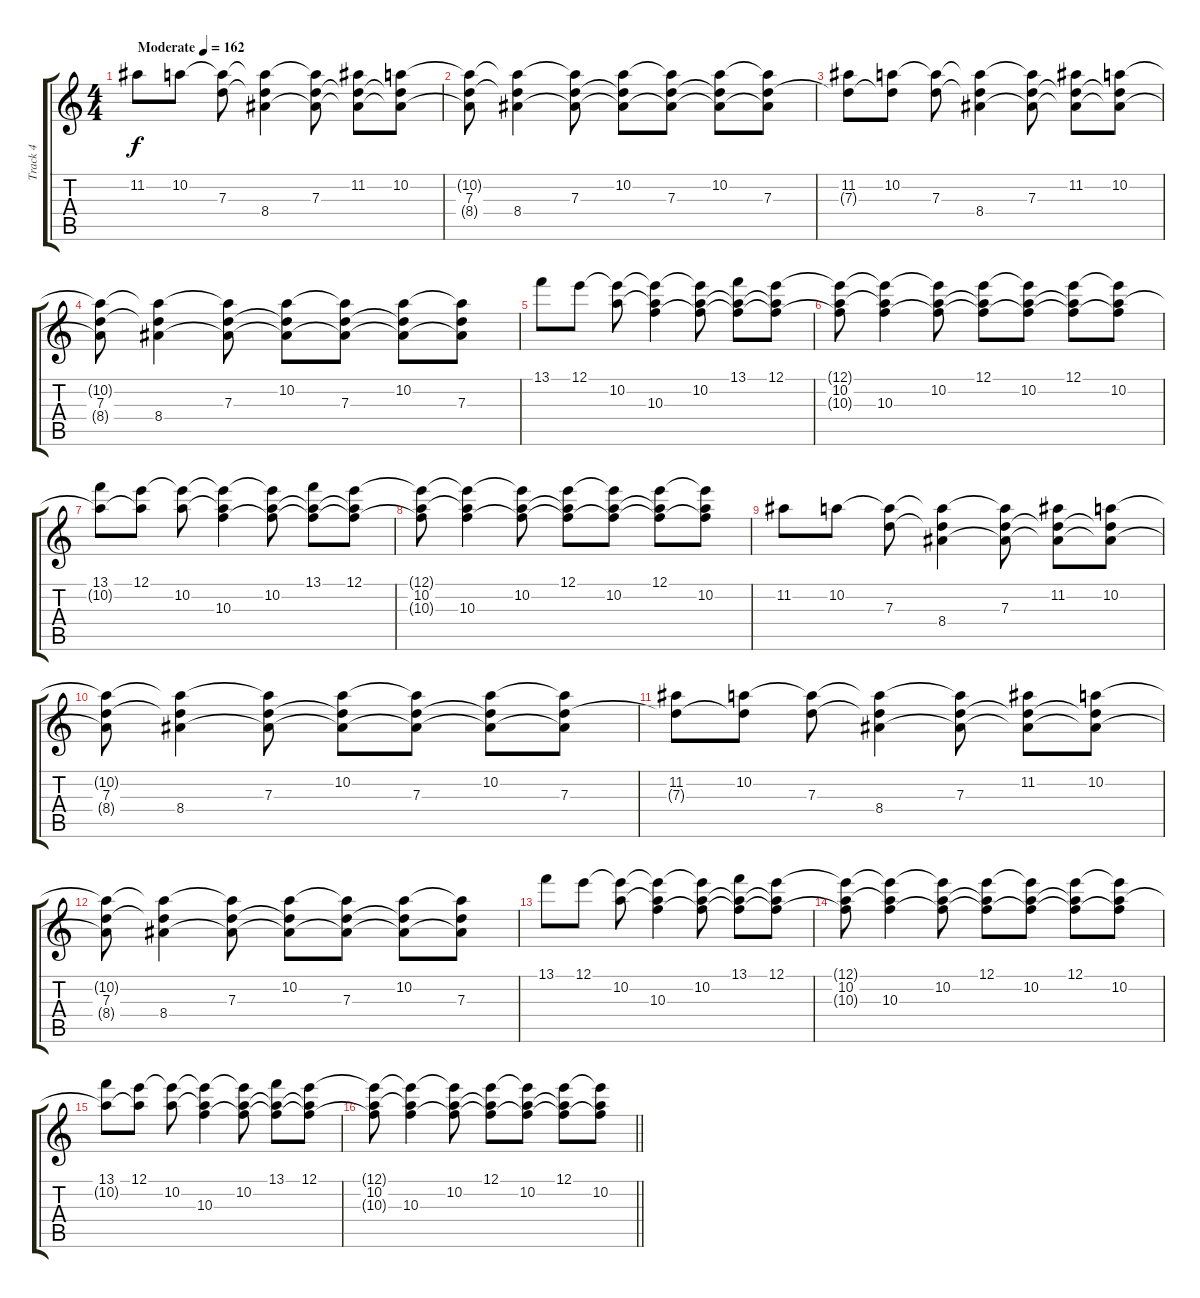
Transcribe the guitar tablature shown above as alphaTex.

\track ("Track 4" "Track 4") {instrument distortionguitar}
\staff {score tabs}
\tuning (E4 B3 G3 D3 A2 D2) {hide}
\ts (4 4)
\section ("" "")
\tempo (162 "Moderate")
\clef g2
\ks c
11.2.8{dy f instrument distortionguitar} 10.2.8 (10.2{t} 7.3).8 (10.2{t} 7.3{t} 8.4).4 (10.2{t} 7.3 8.4{t}).8 (11.2 7.3{t} 8.4{t}).8 (10.2 7.3{t} 8.4{t}).8 |
(10.2{t} 7.3 8.4{t}).8 (10.2{t} 7.3{t} 8.4).4 (10.2{t} 7.3 8.4{t}).8 (10.2 7.3{t} 8.4{t}).8 (10.2{t} 7.3 8.4{t}).8 (10.2 7.3{t} 8.4{t}).8 (10.2{t} 7.3 8.4{t}).8 |
(11.2 7.3{t}).8 (10.2 7.3{t}).8 (10.2{t} 7.3).8 (10.2{t} 7.3{t} 8.4).4 (10.2{t} 7.3 8.4{t}).8 (11.2 7.3{t} 8.4{t}).8 (10.2 7.3{t} 8.4{t}).8 |
(10.2{t} 7.3 8.4{t}).8 (10.2{t} 7.3{t} 8.4).4 (10.2{t} 7.3 8.4{t}).8 (10.2 7.3{t} 8.4{t}).8 (10.2{t} 7.3 8.4{t}).8 (10.2 7.3{t} 8.4{t}).8 (10.2{t} 7.3 8.4{t}).8 |
13.1.8 12.1.8 (12.1{t} 10.2).8 (12.1{t} 10.2{t} 10.3).4 (12.1{t} 10.2 10.3{t}).8 (13.1 10.2{t} 10.3{t}).8 (12.1 10.2{t} 10.3{t}).8 |
(12.1{t} 10.2 10.3{t}).8 (12.1{t} 10.2{t} 10.3).4 (12.1{t} 10.2 10.3{t}).8 (12.1 10.2{t} 10.3{t}).8 (12.1{t} 10.2 10.3{t}).8 (12.1 10.2{t} 10.3{t}).8 (12.1{t} 10.2 10.3{t}).8 |
(13.1 10.2{t}).8 (12.1 10.2{t}).8 (12.1{t} 10.2).8 (12.1{t} 10.2{t} 10.3).4 (12.1{t} 10.2 10.3{t}).8 (13.1 10.2{t} 10.3{t}).8 (12.1 10.2{t} 10.3{t}).8 |
(12.1{t} 10.2 10.3{t}).8 (12.1{t} 10.2{t} 10.3).4 (12.1{t} 10.2 10.3{t}).8 (12.1 10.2{t} 10.3{t}).8 (12.1{t} 10.2 10.3{t}).8 (12.1 10.2{t} 10.3{t}).8 (12.1{t} 10.2 10.3{t}).8 |
11.2.8 10.2.8 (10.2{t} 7.3).8 (10.2{t} 7.3{t} 8.4).4 (10.2{t} 7.3 8.4{t}).8 (11.2 7.3{t} 8.4{t}).8 (10.2 7.3{t} 8.4{t}).8 |
(10.2{t} 7.3 8.4{t}).8 (10.2{t} 7.3{t} 8.4).4 (10.2{t} 7.3 8.4{t}).8 (10.2 7.3{t} 8.4{t}).8 (10.2{t} 7.3 8.4{t}).8 (10.2 7.3{t} 8.4{t}).8 (10.2{t} 7.3 8.4{t}).8 |
(11.2 7.3{t}).8 (10.2 7.3{t}).8 (10.2{t} 7.3).8 (10.2{t} 7.3{t} 8.4).4 (10.2{t} 7.3 8.4{t}).8 (11.2 7.3{t} 8.4{t}).8 (10.2 7.3{t} 8.4{t}).8 |
(10.2{t} 7.3 8.4{t}).8 (10.2{t} 7.3{t} 8.4).4 (10.2{t} 7.3 8.4{t}).8 (10.2 7.3{t} 8.4{t}).8 (10.2{t} 7.3 8.4{t}).8 (10.2 7.3{t} 8.4{t}).8 (10.2{t} 7.3 8.4{t}).8 |
13.1.8 12.1.8 (12.1{t} 10.2).8 (12.1{t} 10.2{t} 10.3).4 (12.1{t} 10.2 10.3{t}).8 (13.1 10.2{t} 10.3{t}).8 (12.1 10.2{t} 10.3{t}).8 |
(12.1{t} 10.2 10.3{t}).8 (12.1{t} 10.2{t} 10.3).4 (12.1{t} 10.2 10.3{t}).8 (12.1 10.2{t} 10.3{t}).8 (12.1{t} 10.2 10.3{t}).8 (12.1 10.2{t} 10.3{t}).8 (12.1{t} 10.2 10.3{t}).8 |
(13.1 10.2{t}).8 (12.1 10.2{t}).8 (12.1{t} 10.2).8 (12.1{t} 10.2{t} 10.3).4 (12.1{t} 10.2 10.3{t}).8 (13.1 10.2{t} 10.3{t}).8 (12.1 10.2{t} 10.3{t}).8 |
\barLineRight lightlight
(12.1{t} 10.2 10.3{t}).8 (12.1{t} 10.2{t} 10.3).4 (12.1{t} 10.2 10.3{t}).8 (12.1 10.2{t} 10.3{t}).8 (12.1{t} 10.2 10.3{t}).8 (12.1 10.2{t} 10.3{t}).8 (12.1{t} 10.2 10.3{t}).8
